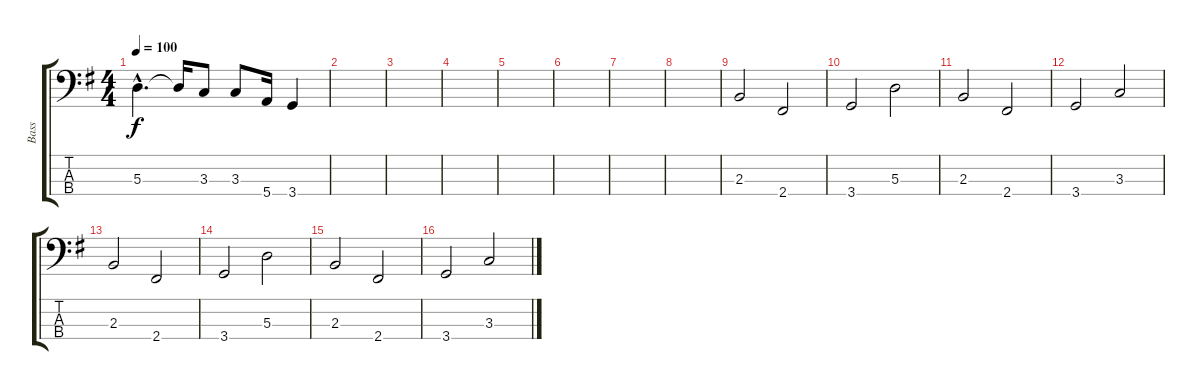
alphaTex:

\track ("Bass" "Bass") {instrument electricbassfinger}
\staff {score tabs}
\tuning (G2 D2 A1 E1) {hide}
\ts (4 4)
\tempo 100
\clef f4
\ks g
5.3{hac}.4{d dy f} 5.3{t}.16 3.3.8 3.3.8 5.4.16 3.4.4 |
|
|
|
|
|
|
|
2.3.2 2.4.2 |
3.4.2 5.3.2 |
2.3.2 2.4.2 |
3.4.2 3.3.2 |
2.3.2 2.4.2 |
3.4.2 5.3.2 |
2.3.2 2.4.2 |
3.4.2 3.3.2
